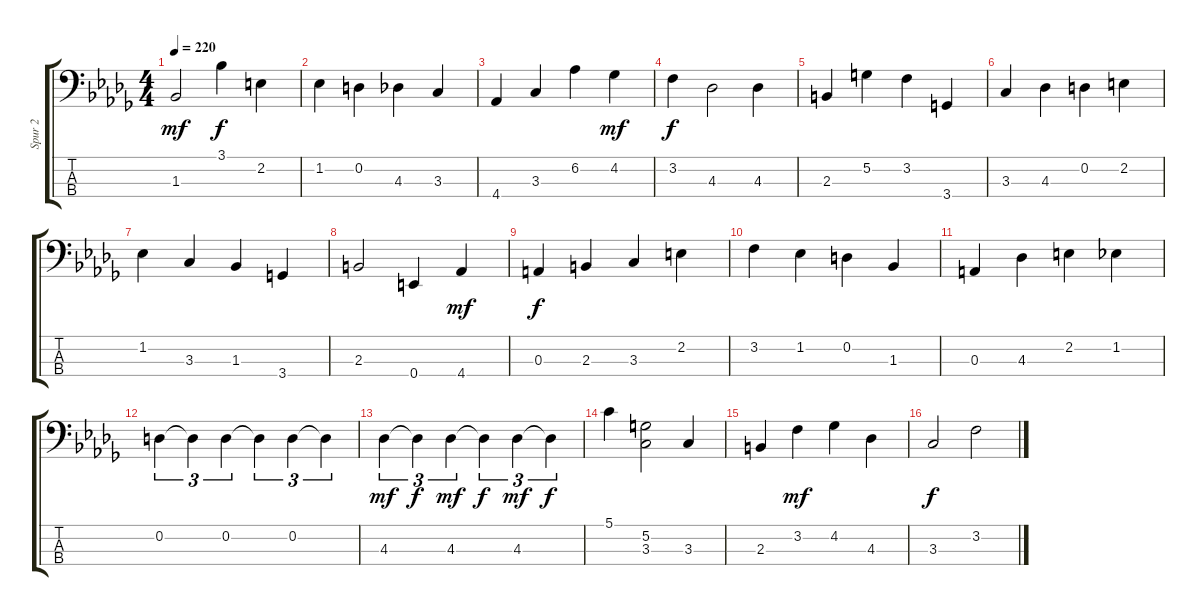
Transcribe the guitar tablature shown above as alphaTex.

\track ("Spur 2" "Spur 2") {instrument acousticbass}
\staff {score tabs}
\tuning (G2 D2 A1 E1) {hide}
\ts (4 4)
\tempo 220
\clef f4
\ks bbminor
1.3.2{dy mf} 3.1.4{dy f} 2.2.4 |
1.2.4 0.2.4 4.3.4 3.3.4 |
4.4.4 3.3.4 6.2.4 4.2.4{dy mf} |
3.2.4{dy f} 4.3.2 4.3.4 |
2.3.4 5.2.4 3.2.4 3.4.4 |
3.3.4 4.3.4 0.2.4 2.2.4 |
1.2.4 3.3.4 1.3.4 3.4.4 |
2.3.2 0.4.4 4.4.4{dy mf} |
0.3.4{dy f} 2.3.4 3.3.4 2.2.4 |
3.2.4 1.2.4 0.2.4 1.3.4 |
0.3.4 4.3.4 2.2.4 1.2.4 |
0.2.4{tu (3 2)} 0.2{t}.4{tu (3 2)} 0.2.4{tu (3 2)} 0.2{t}.4{tu (3 2)} 0.2.4{tu (3 2)} 0.2{t}.4{tu (3 2)} |
4.3.4{tu (3 2) dy mf} 4.3{t}.4{tu (3 2) dy f} 4.3.4{tu (3 2) dy mf} 4.3{t}.4{tu (3 2) dy f} 4.3.4{tu (3 2) dy mf} 4.3{t}.4{tu (3 2) dy f} |
5.1.4 (5.2 3.3).2 3.3.4 |
2.3.4 3.2.4{dy mf} 4.2.4 4.3.4 |
3.3.2{dy f} 3.2.2
